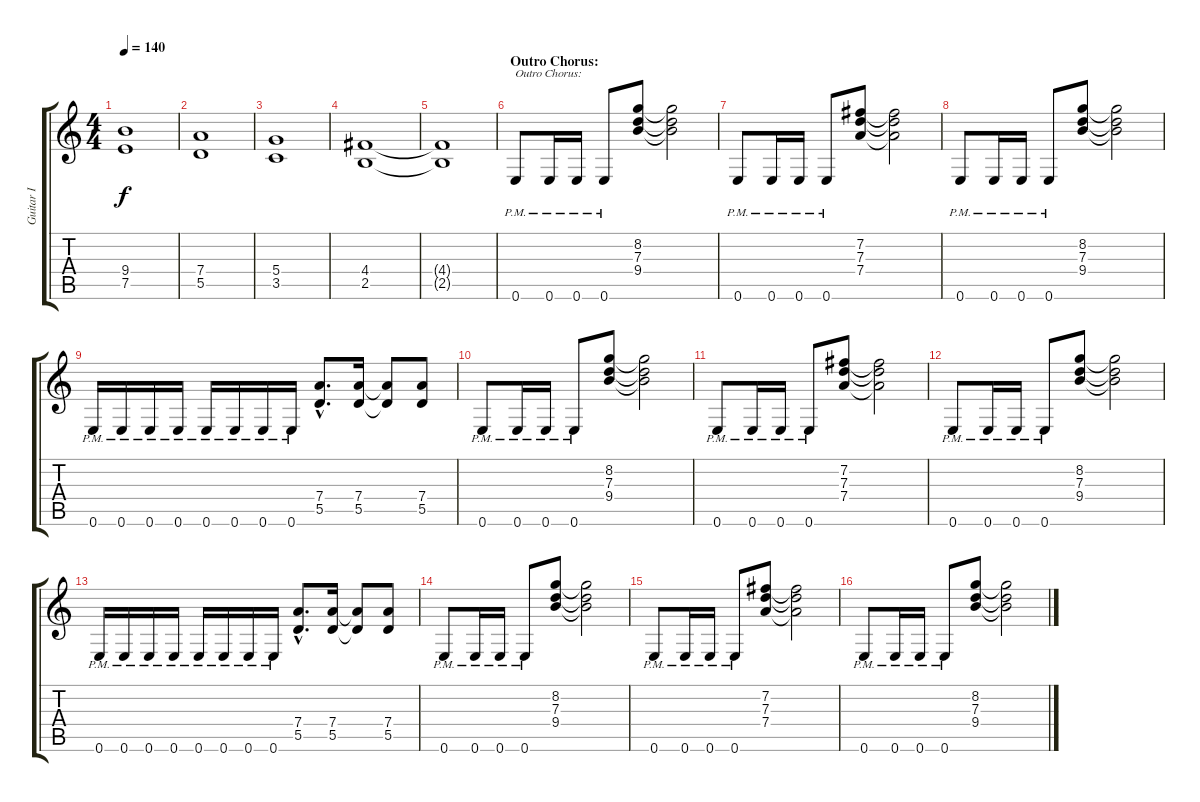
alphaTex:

\track ("Guitar I" "Guitar I") {instrument distortionguitar}
\staff {score tabs}
\tuning (E4 B3 G3 D3 A2 E2) {hide}
\ts (4 4)
\tempo 140
\clef g2
\ks c
(9.4 7.5).1{dy f} |
(7.4 5.5).1 |
(5.4 3.5).1 |
(4.4 2.5).1 |
(4.4{t} 2.5{t}).1 |
\section ("" "Outro Chorus:")
0.6{pm}.8{txt "Outro Chorus:"} 0.6{pm}.16 0.6{pm}.16 0.6{pm}.8 (8.2 7.3 9.4).8 (8.2{t} 7.3{t} 9.4{t}).2 |
0.6{pm}.8 0.6{pm}.16 0.6{pm}.16 0.6{pm}.8 (7.2 7.3 7.4).8 (7.2{t} 7.3{t} 7.4{t}).2 |
0.6{pm}.8 0.6{pm}.16 0.6{pm}.16 0.6{pm}.8 (8.2 7.3 9.4).8 (8.2{t} 7.3{t} 9.4{t}).2 |
0.6{pm}.16 0.6{pm}.16 0.6{pm}.16 0.6{pm}.16 0.6{pm}.16 0.6{pm}.16 0.6{pm}.16 0.6{pm}.16 (7.4{hac} 5.5{hac}).8{d} (7.4 5.5).16 (7.4{t} 5.5{t}).8 (7.4 5.5).8 |
0.6{pm}.8 0.6{pm}.16 0.6{pm}.16 0.6{pm}.8 (8.2 7.3 9.4).8 (8.2{t} 7.3{t} 9.4{t}).2 |
0.6{pm}.8 0.6{pm}.16 0.6{pm}.16 0.6{pm}.8 (7.2 7.3 7.4).8 (7.2{t} 7.3{t} 7.4{t}).2 |
0.6{pm}.8 0.6{pm}.16 0.6{pm}.16 0.6{pm}.8 (8.2 7.3 9.4).8 (8.2{t} 7.3{t} 9.4{t}).2 |
0.6{pm}.16 0.6{pm}.16 0.6{pm}.16 0.6{pm}.16 0.6{pm}.16 0.6{pm}.16 0.6{pm}.16 0.6{pm}.16 (7.4{hac} 5.5{hac}).8{d} (7.4 5.5).16 (7.4{t} 5.5{t}).8 (7.4 5.5).8 |
0.6{pm}.8 0.6{pm}.16 0.6{pm}.16 0.6{pm}.8 (8.2 7.3 9.4).8 (8.2{t} 7.3{t} 9.4{t}).2 |
0.6{pm}.8 0.6{pm}.16 0.6{pm}.16 0.6{pm}.8 (7.2 7.3 7.4).8 (7.2{t} 7.3{t} 7.4{t}).2 |
0.6{pm}.8 0.6{pm}.16 0.6{pm}.16 0.6{pm}.8 (8.2 7.3 9.4).8 (8.2{t} 7.3{t} 9.4{t}).2
